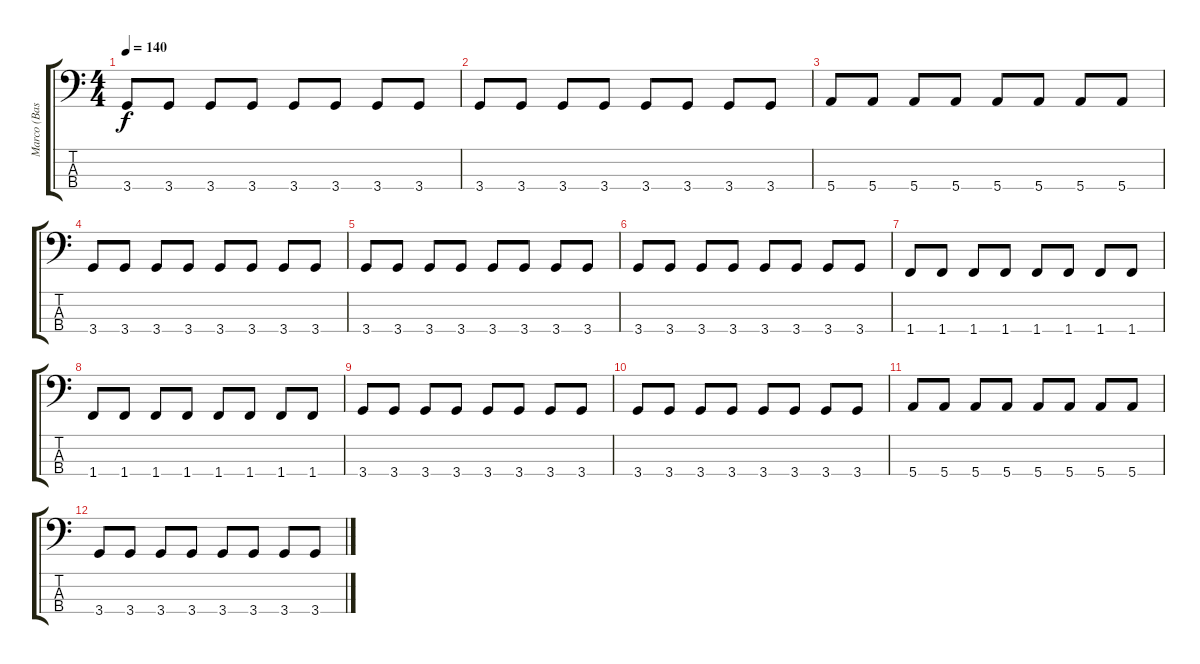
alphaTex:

\track ("Marco (Basse)" "Marco (Bas") {instrument electricbassfinger}
\staff {score tabs}
\tuning (G2 D2 A1 E1) {hide}
\ts (4 4)
\tempo 140
\clef f4
\ks c
3.4.8{dy f} 3.4.8 3.4.8 3.4.8 3.4.8 3.4.8 3.4.8 3.4.8 |
3.4.8 3.4.8 3.4.8 3.4.8 3.4.8 3.4.8 3.4.8 3.4.8 |
5.4.8 5.4.8 5.4.8 5.4.8 5.4.8 5.4.8 5.4.8 5.4.8 |
3.4.8 3.4.8 3.4.8 3.4.8 3.4.8 3.4.8 3.4.8 3.4.8 |
3.4.8 3.4.8 3.4.8 3.4.8 3.4.8 3.4.8 3.4.8 3.4.8 |
3.4.8 3.4.8 3.4.8 3.4.8 3.4.8 3.4.8 3.4.8 3.4.8 |
1.4.8 1.4.8 1.4.8 1.4.8 1.4.8 1.4.8 1.4.8 1.4.8 |
1.4.8 1.4.8 1.4.8 1.4.8 1.4.8 1.4.8 1.4.8 1.4.8 |
3.4.8 3.4.8 3.4.8 3.4.8 3.4.8 3.4.8 3.4.8 3.4.8 |
3.4.8 3.4.8 3.4.8 3.4.8 3.4.8 3.4.8 3.4.8 3.4.8 |
5.4.8 5.4.8 5.4.8 5.4.8 5.4.8 5.4.8 5.4.8 5.4.8 |
3.4.8 3.4.8 3.4.8 3.4.8 3.4.8 3.4.8 3.4.8 3.4.8
